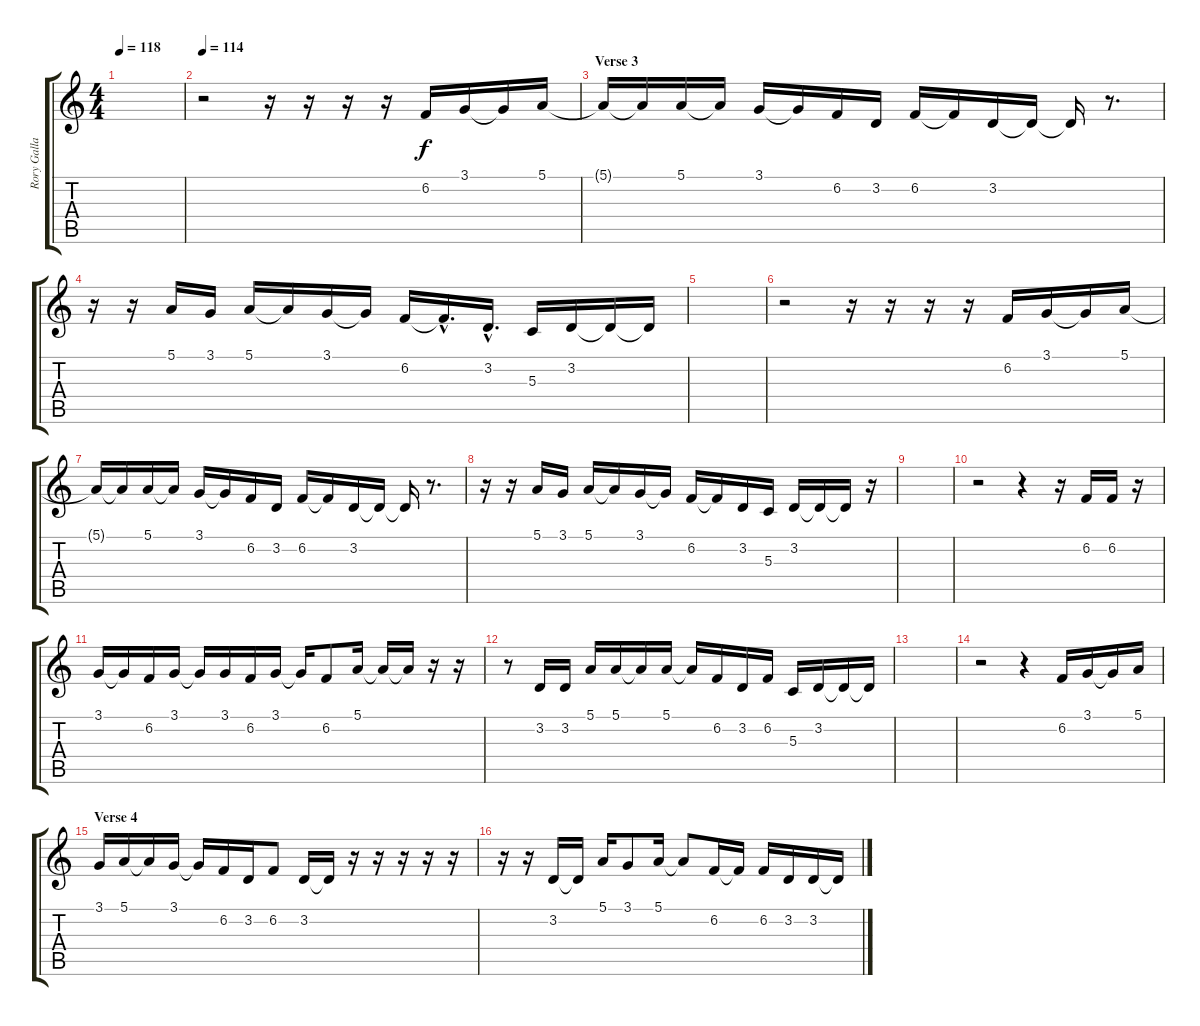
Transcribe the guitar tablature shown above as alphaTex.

\track ("Rory Gallagher Vocals" "Rory Galla") {instrument cello}
\staff {score tabs}
\tuning (E4 B3 G3 D3 A2 E2) {hide}
\ts (4 4)
\tempo 118
\clef g2
\ks c
|
\tempo 114
r.2 r.16 r.16 r.16 r.16 6.2.16 3.1.16 3.1{t}.16 5.1.16 |
\section ("" "Verse 3")
5.1{t}.16 5.1{t}.16 5.1.16 5.1{t}.16 3.1.16 3.1{t}.16 6.2.16 3.2.16 6.2.16 6.2{t}.16 3.2.16 3.2{t}.16 3.2{t}.16 r.8{d} |
r.16 r.16 5.1.16 3.1.16 5.1.16 5.1{t}.16 3.1.16 3.1{t}.16 6.2.16 6.2{hac t}.16{d} 3.2{hac}.16{d} 5.3.16 3.2.16 3.2{t}.16 3.2{t}.16 |
|
r.2 r.16 r.16 r.16 r.16 6.2.16 3.1.16 3.1{t}.16 5.1.16 |
5.1{t}.16 5.1{t}.16 5.1.16 5.1{t}.16 3.1.16 3.1{t}.16 6.2.16 3.2.16 6.2.16 6.2{t}.16 3.2.16 3.2{t}.16 3.2{t}.16 r.8{d} |
r.16 r.16 5.1.16 3.1.16 5.1.16 5.1{t}.16 3.1.16 3.1{t}.16 6.2.16 6.2{t}.16 3.2.16 5.3.16 3.2.16 3.2{t}.16 3.2{t}.16 r.16 |
|
r.2 r.4 r.16 6.2.16 6.2.16 r.16 |
3.1.16 3.1{t}.16 6.2.16 3.1.16 3.1{t}.16 3.1.16 6.2.16 3.1.16 3.1{t}.16 6.2.8 5.1.16 5.1{t}.16 5.1{t}.16 r.16 r.16 |
r.8 3.2.16 3.2.16 5.1.16 5.1.16 5.1{t}.16 5.1.16 5.1{t}.16 6.2.16 3.2.16 6.2.16 5.3.16 3.2.16 3.2{t}.16 3.2{t}.16 |
|
r.2 r.4 6.2.16 3.1.16 3.1{t}.16 5.1.16 |
\section ("" "Verse 4")
3.1.16 5.1.16 5.1{t}.16 3.1.16 3.1{t}.16 6.2.16 3.2.16 6.2.8 3.2.16 3.2{t}.16 r.16 r.16 r.16 r.16 r.16 |
r.16 r.16 3.2.16 3.2{t}.16 5.1.16 3.1.8 5.1.16 5.1{t}.8 6.2.16 6.2{t}.16 6.2.16 3.2.16 3.2.16 3.2{t}.16
